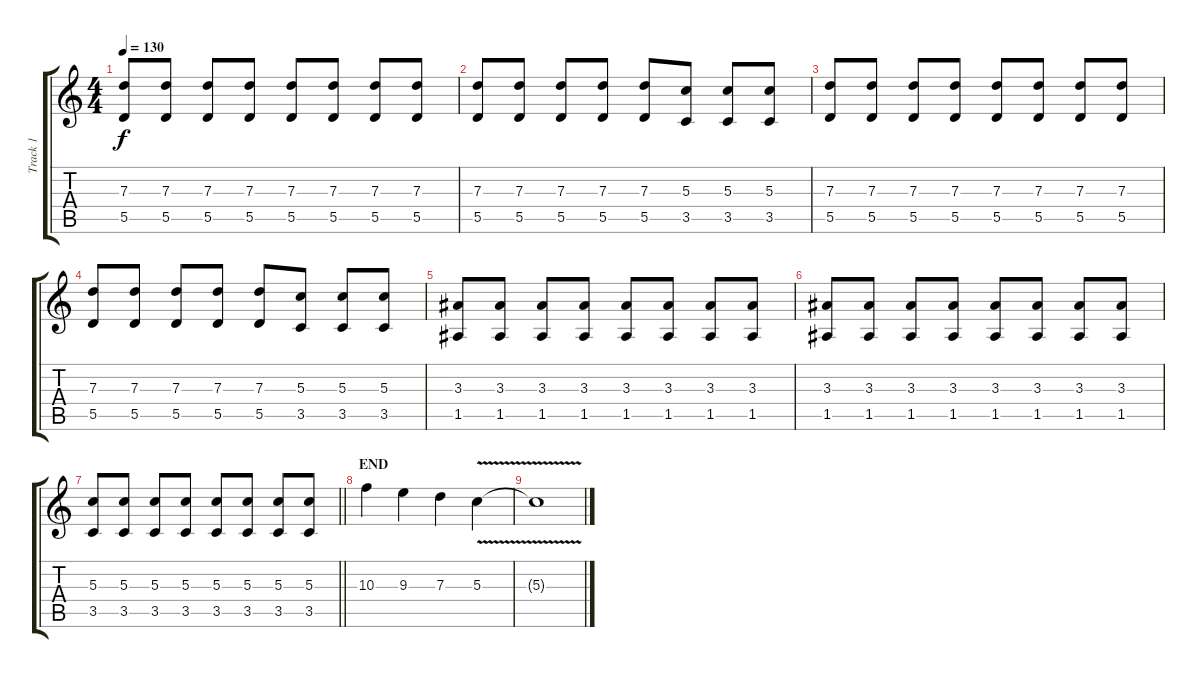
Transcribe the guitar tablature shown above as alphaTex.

\track ("Track 1" "Track 1") {instrument acousticguitarsteel}
\staff {score tabs}
\tuning (E4 B3 G3 D3 A2 D2) {hide}
\ts (4 4)
\tempo 130
\clef g2
\ks c
(7.3 5.5).8{dy f} (7.3 5.5).8 (7.3 5.5).8 (7.3 5.5).8 (7.3 5.5).8 (7.3 5.5).8 (7.3 5.5).8 (7.3 5.5).8 |
(7.3 5.5).8 (7.3 5.5).8 (7.3 5.5).8 (7.3 5.5).8 (7.3 5.5).8 (5.3 3.5).8 (5.3 3.5).8 (5.3 3.5).8 |
(7.3 5.5).8 (7.3 5.5).8 (7.3 5.5).8 (7.3 5.5).8 (7.3 5.5).8 (7.3 5.5).8 (7.3 5.5).8 (7.3 5.5).8 |
(7.3 5.5).8 (7.3 5.5).8 (7.3 5.5).8 (7.3 5.5).8 (7.3 5.5).8 (5.3 3.5).8 (5.3 3.5).8 (5.3 3.5).8 |
(3.3 1.5).8 (3.3 1.5).8 (3.3 1.5).8 (3.3 1.5).8 (3.3 1.5).8 (3.3 1.5).8 (3.3 1.5).8 (3.3 1.5).8 |
(3.3 1.5).8 (3.3 1.5).8 (3.3 1.5).8 (3.3 1.5).8 (3.3 1.5).8 (3.3 1.5).8 (3.3 1.5).8 (3.3 1.5).8 |
\barLineRight lightlight
(5.3 3.5).8 (5.3 3.5).8 (5.3 3.5).8 (5.3 3.5).8 (5.3 3.5).8 (5.3 3.5).8 (5.3 3.5).8 (5.3 3.5).8 |
\section ("" "END")
10.3.4 9.3.4 7.3.4 5.3{v}.4 |
5.3{t}.1
